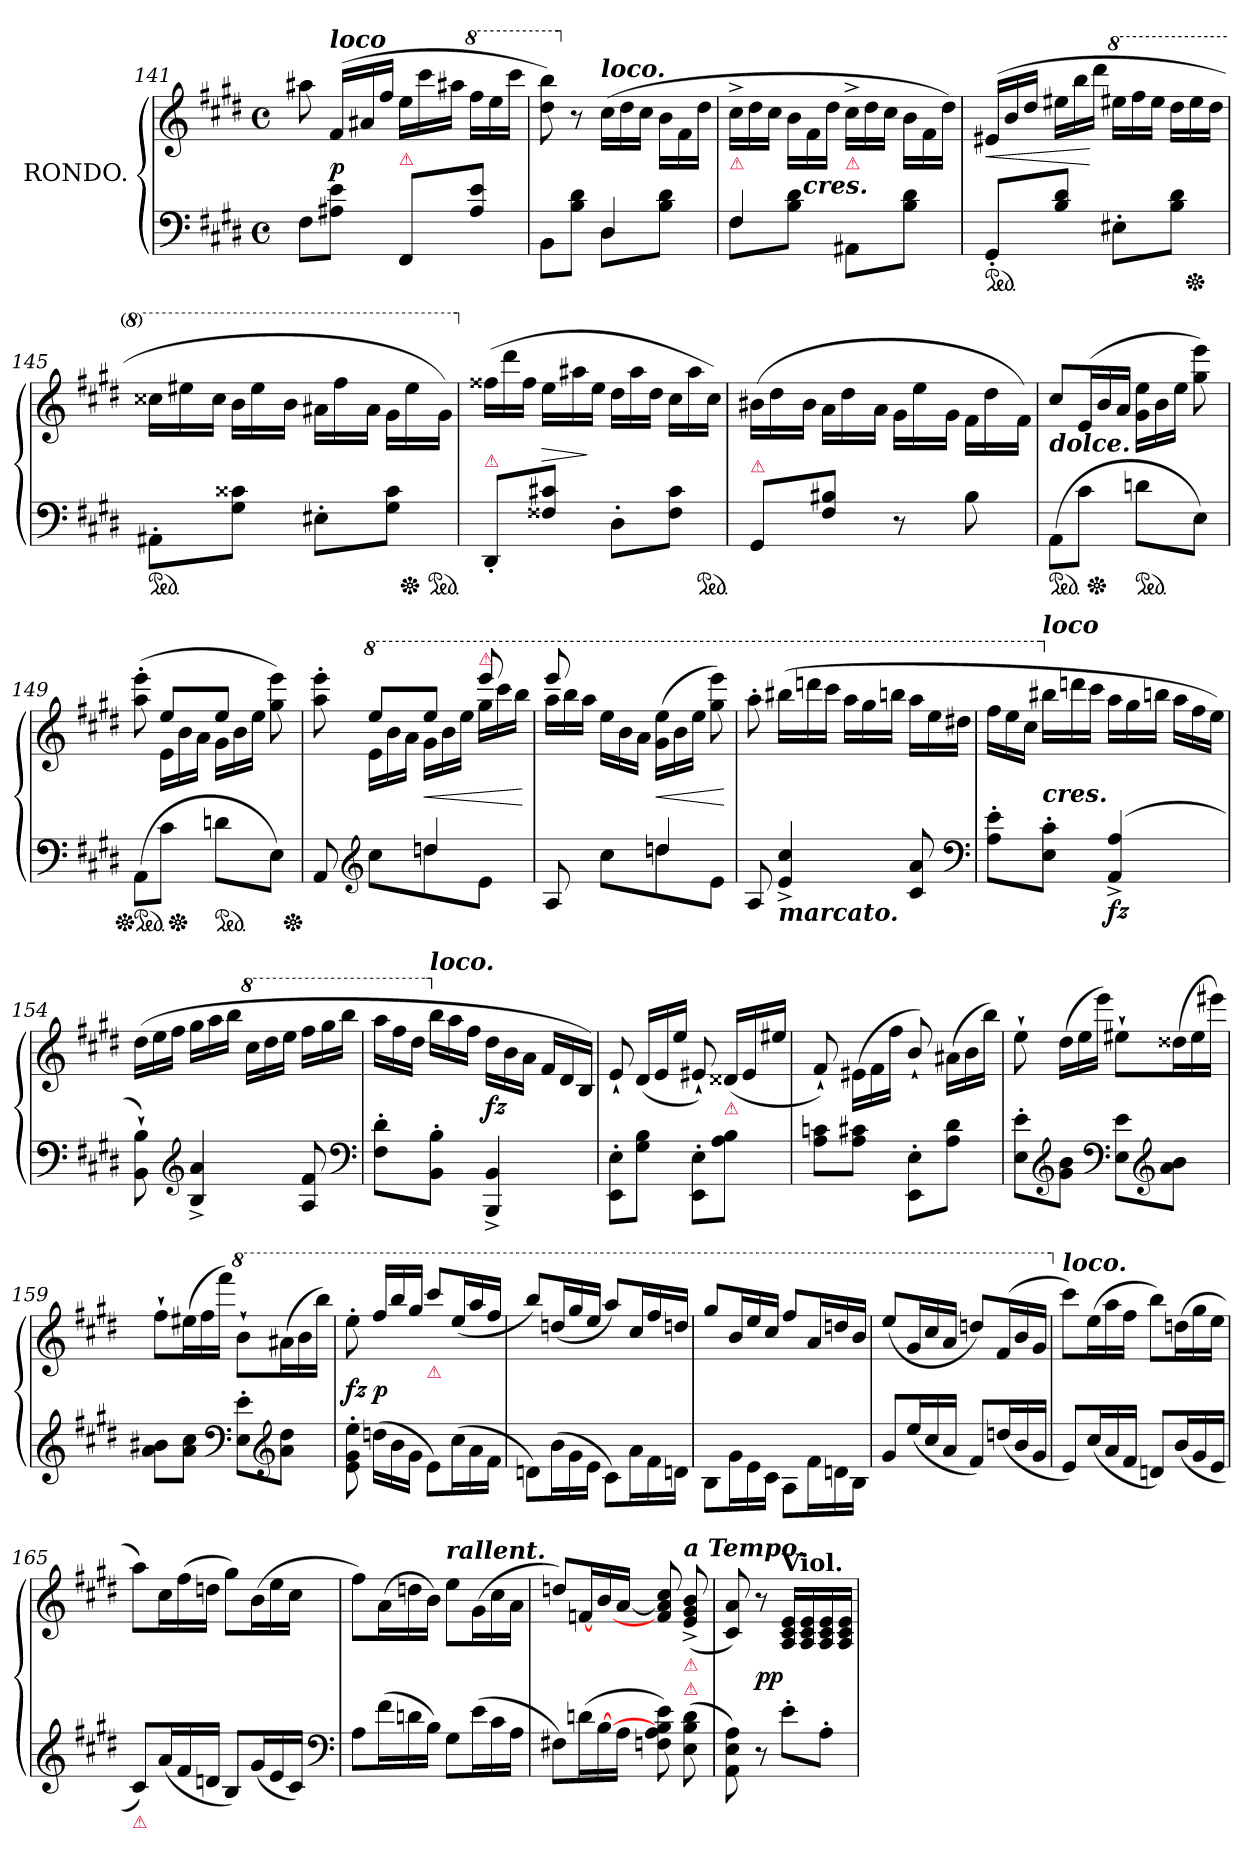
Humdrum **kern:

**kern	**kern	**dynam
*part1	*part1	*part1
*staff2	*staff1	*staff1/2
*I"RONDO.	*	*
*clefF4	*clefG2	*
*k[f#c#g#d#]	*k[f#c#g#d#]	*
*E:	*E:	*
*M2/4	*M2/4	*
*met(c)	*met(c)	*
=141	=141	=141
8F#L	8aa#X	.
*	*Xtuplet	*
!	!LO:TX:a:Bi:t=loco	!
8A#X 8eJ	(>24f#/LL	p
.	24a#X	.
.	24ff#JJ	.
!LO:TX:a:color=crimson:t=⚠	!	!
8FF#/L	24eeLL	.
.	24ccc#	.
.	24aa#XJJ	.
*	*8va	*
8A#\ 8e\J	24fff#LL	.
.	24eee	.
.	24cccc#JJ	.
=142	=142	=142
*^	*	*
4ryy	8BBL	8ddd# 8bbb)	.
*	*	*X8va	*
.	8B 8d#J	8r	.
!	!	!LO:TX:a:Bi:t=loco.	!
4D#	8D#L	(>24cc#LL	.
.	.	24dd#	.
.	.	24cc#JJ	.
.	8B 8d#J	24b\LL	.
.	.	24f#	.
.	.	24dd#JJ	.
=143	=143	=143	=143
!	!	!LO:TX:b:color=crimson:t=⚠	!
4F#	8F#L	24cc#^<LL	.
.	.	24dd#	.
.	.	24cc#JJ	.
.	8B 8d#J	24b\LL	.
!	!	!LO:TX:c:Bi:t=cres.	!
.	.	24f#	.
.	.	24dd#JJ	.
!	!	!LO:TX:b:color=crimson:t=⚠	!
4ryy	8AA#XL	24cc#^<LL	.
.	.	24dd#	.
.	.	24cc#JJ	.
.	8B 8d#J	24b\LL	.
.	.	24f#	.
.	.	24dd#JJ)	.
*v	*v	*	*
=144	=144	=144
!LO:TX:a:color=crimson:t=⚠	!	!
*ped	*	*
8GG#'</L	(>24e#XLL	<
.	24b	.
.	24dd#JJ	.
8B\ 8d#\J	24ee#XLL	.
.	24bb	.
.	24ddd#JJ	[
*	*8va	*
8E#X'L	24eee#XLL	.
.	24fff#	.
.	24eee#JJ	.
8B 8d#J	24ddd#LL	.
*Xped	*	*
.	24eee#	.
.	24ddd#JJ	.
=145	=145	=145
*	*^	*
*ped	*	*	*
8AA#X'L	24ryy	24ccc##X\LL	.
.	12.eee#X/	24eee#X	.
.	.	24ccc##JJ	.
8G# 8c##XJ	.	24bb\LL	.
.	12.eee#	24eee#	.
.	.	24bbJJ	.
8E#X'L	.	24aa#X\LL	.
.	12.fff#^	24fff#	.
.	.	24aa#JJ	.
8G# 8c##J	.	24gg#\LL	.
!	!LO:N:vis=16	!	!
*Xped	*	*	*
.	12eee#JJ	24eee#	.
.	.	24gg#JJ)	.
*ped	*	*	*
*	*v	*v	*
=146	=146	=146
*	*X8va	*
*	*^	*
!	!LO:TX:a:Bi:t=loco.	!	!
!LO:TX:a:color=crimson:t=⚠	!	!	!
*	*v	*v	*
8DD#'</L	(>24ff##XLL	.
.	24ddd#	.
.	24ff##JJ	.
8F##X\ 8c#X\J	24eeLL	>
.	24aa#X	.
.	24eeJJ	]
8D#'L	24dd#LL	.
.	24aa#	.
.	24dd#JJ	.
8F## 8c#J	24cc#LL	.
.	24aa#	.
.	24cc#JJ)	.
*ped	*	*
=147	=147	=147
*	*^	*
!LO:TX:a:color=crimson:t=⚠	!	!	!
8GG#/L	24ryy	(>24b#X\LL	.
.	12.dd#	24dd#	.
.	.	24b#JJ	.
8F#\ 8B#X\J	.	24a\LL	.
.	12.dd#	24dd#	.
.	.	24aJJ	.
8r	.	24g#\LL	.
.	12.ee^	24ee	.
.	.	24g#JJ	.
8B#	.	24f#\LL	.
!	!LO:N:vis=16	!	!
.	12dd#JJ	24dd#	.
.	.	24f#JJ)	.
=148	=148	=148	=148
!	!LO:TX:b:Bi:t=dolce.	!	!
*ped	*	*	*
(>8AAL	8cc#L	12..ryy	.
8c#J	(>24eL	.	.
*Xped	*	*	*
.	.	3ryy	.
.	24b	.	.
.	24aJJ	.	.
*ped	*	*	*
8dnL	24g# 24eeLL	.	.
.	24b	.	.
.	24eeJJ	.	.
8EJ)	8gg# 8eee)	.	.
.	.	48ryy	.
=149	=149	=149	=149
*	*	*^	*
*Xped	*	*	*	*
*ped	*	*	*	*
(>8AAL	8ryy	(>8aa' 8eee'	12..ryy	.
8c#J	8eeL	24eLL	.	.
*Xped	*	*	*	*
.	.	.	3ryy	.
.	.	24b	.	.
.	.	24aJJ	.	.
*ped	*	*	*	*
8dnL	8eeJ	24g#LL	.	.
.	.	24b	.	.
.	.	24eeJJ	.	.
8EJ)	8ryy	8gg# 8eee)	.	.
.	.	.	48ryy	.
*Xped	*	*	*	*
*	*	*v	*v	*
=150	=150	=150	=150
*^	*	*	*
4ryy	8AA	8ryy	8aa' 8eee'	.
*clefG2	*	*	*	*
*	*	*8va	*	*
.	8cc#L	8eeeL	24eeLL	.
.	.	.	24bb	.
.	.	.	24aaJJ	.
4ddn	8ddn	8eeeJ	24gg#LL	<
.	.	.	24bb	.
.	.	.	24eeeJJ	.
!	!	!LO:TX:a:color=crimson:t=⚠	!	!
.	8eJ	8eeee	24ggg#LL	.
.	.	.	24cccc#	.
.	.	.	24bbbJJ	.
*v	*v	*	*	*
*	*v	*v	*
.	.	[
=151	=151	=151
*^	*^	*
4ryy	8A	8eeee	24aaaLL	.
.	.	.	24bbb	.
.	.	.	24aaaJJ	.
.	8cc#L	4.ryy	24eeeLL	.
.	.	.	24bb	.
.	.	.	24aaJJ	.
4ddn	8ddn	.	(>24gg# 24eeeLL	<
.	.	.	24bb	.
.	.	.	24eeeJJ	.
.	8eJ	.	8ggg# 8eeee)	.
*v	*v	*	*	*
*	*v	*v	*
.	.	[
=152	=152	=152
8A	8aaa'	.
!LO:TX:b:Bi:t=marcato.	!	!
4e^ 4cc#^	(>24bbb#XLL	.
.	24ddddn	.
.	24cccc#JJ	.
.	24aaaLL	.
.	24ggg#	.
.	24bbbnJJ	.
8c# 8a	24aaaLL	.
.	24eee	.
.	24ddd#XJJ	.
*clefF4	*	*
=153	=153	=153
8A' 8e'L	24fff#LL	.
.	24eee	.
.	24ccc#JJ	.
*	*X8va	*
!	!LO:TX:c:Bi:t=cres.	!
!	!LO:TX:a:Bi:t=loco	!
8E' 8c#'J	24bb#XLL	.
.	24dddn	.
.	24ccc#JJ	.
!	!	!LO:DY:b=2
(>4AA^/ 4A^/	24aaLL	fz
.	24gg#	.
.	24bbnJJ	.
.	24aaLL	.
.	24ff#	.
.	24eeJJ)	.
=154	=154	=154
8BB` 8B`)	(>24dd#LL	.
.	24ee	.
.	24ff#JJ	.
*clefG2	*	*
4B^ 4a^	24gg#LL	.
.	24aa	.
.	24bbJJ	.
*	*8va	*
.	24ccc#LL	.
.	24ddd#	.
.	24eeeJJ	.
8A 8f#	24fff#LL	.
.	24ggg#	.
.	24bbbJJ	.
*clefF4	*	*
=155	=155	=155
8F#' 8d#'L	24aaaLL	.
.	24fff#	.
.	24ddd#JJ	.
*	*X8va	*
!	!LO:TX:a:Bi:t=loco.	!
8BB' 8B'J	24bbLL	.
.	24aa	.
.	24ff#JJ	.
4BBB^> 4BB^>	24dd#LL	fz
.	24b	.
.	24aJJ	.
.	24f#LL	.
.	24d#	.
.	24BJJ)	.
=156	=156	=156
8EE'\ 8E'\L	8e`	.
8G# 8BJ	(<24d#LL	.
.	24e	.
.	24eeJJ	.
8EE'\ 8E'\L	8e#X`)	.
!	!LO:TX:b:Bi:color=crimson:t=⚠	!
8A 8BJ	(<24d##XLL	.
.	24e#	.
.	24ee#XJJ	.
=157	=157	=157
8A 8cnL	8f#`)	.
8A 8c#XJ	(<24e#XLL	.
.	24f#	.
.	24ff#JJ	.
8EE' 8E'L	8b`/)	.
8A 8d#J	(>24a#XLL	.
.	24b	.
.	24bbJJ)	.
=158	=158	=158
8E' 8e'L	8ee`	.
*clefG2	*	*
8g# 8bJ	(>24dd#LL	.
.	24ee	.
.	24eeeJJ)	.
*clefF4	*	*
8E 8eL	8ee#X`L	.
*clefG2	*	*
8a 8bJ	(>24dd##XL	.
.	24ee#	.
.	24eee#XJJ)	.
=159	=159	=159
8a\ 8b#X\L	8ff#`L	.
8a 8cc#J	(>24ee#XL	.
.	24ff#	.
.	24fff#JJ)	.
*clefF4	*	*
*	*8va	*
8E' 8e'L	8bb`L	.
*clefG2	*	*
8a 8dd#J	(>24aa#XL	.
.	24bb	.
.	24bbbJJ)	.
=160	=160	=160
8e'\ 8g#'\ 8ee'\	8eee'	fz
*Xtuplet	*	*
(>24ddn\LL	24fff#/LL	p
24b\	24bbb/	.
24g#\JJ	24ggg#/JJ	.
!	!LO:TX:b:Bi:color=crimson:t=⚠	!
8e\L)	8cccc#/L	.
(>24cc#\L	(<24eee/L	.
24a\	24aaa/	.
24f#\JJ	24fff#/JJ	.
=161	=161	=161
8dn\L)	8bbb/L)	.
(>24b\L	(<24dddn/L	.
24g#\	24ggg#/	.
24e\JJ	24eee/JJ	.
8c#\L)	8aaa/L)	.
24a\L	24ccc#/L	.
24f#\	24fff#/	.
24dn\JJ	24dddn/JJ	.
=162	=162	=162
8B\L	8ggg#/L	.
24g#\L	24bb/L	.
24e\	24eee/	.
24c#\JJ	24ccc#/JJ	.
8A\L	8fff#/L	.
24f#\L	24aa/L	.
24dn\	24dddn/	.
24B\JJ	24bb/JJ	.
=163	=163	=163
8g#/L	(<8eee/L	.
(<24eeL	24gg#L	.
24cc#	24ccc#	.
24aJJ	24aaJJ	.
8f#L)	8dddnL)	.
(<24ddnL	(<24ff#L	.
24b	24bb	.
24g#JJ	24gg#JJ	.
=164	=164	=164
*	*X8va	*
!	!LO:TX:a:Bi:t=loco.	!
8eL)	8ccc#L)	.
(<24cc#L	(>24eeL	.
24a	24aa	.
24f#JJ	24ff#JJ	.
8dnL)	8bbL)	.
(<24bL	(>24ddnL	.
24g#	24gg#	.
24eJJ	24eeJJ	.
=165	=165	=165
!LO:TX:b:color=crimson:t=⚠	!	!
8c#L)	8aaL)	.
(<24aL	24cc#L	.
24f#	(>24ff#	.
24dnJJ	24ddnJJ	.
8BL)	8gg#L)	.
(<24g#L	(>24bL	.
24e	24ee	.
24c#JJ)	24cc#JJ	.
*clefF4	*	*
=166	=166	=166
8AL	8ff#L)	.
(>24f#L	(>24aL	.
24dn	24ddn	.
24BJJ)	24bJJ)	.
!	!LO:TX:a:Bi:t=rallent.	!
8G#L	8eeL	.
(>24eL	(>24g#L	.
24c#	24cc#	.
24AJJ	24aJJ	.
=167	=167	=167
8F#XL)	8ddnL)	.
(>24dnL	[24fnL	.
[24B	24b	.
24AJJ	[24aJJ	.
8Fn 8A 8B] 8e)	8f] 8a] 8cc#	.
!	!LO:TX:a:Bi:t=a Tempo.	!
!	!LO:TX:b:color=crimson:t=⚠	!
!LO:TX:a:color=crimson:t=⚠	!	!
(>8E 8B 8d	(<8e^< 8g#^< 8b^<	.
=168	=168	=168
8AA 8E 8A)	8c# 8a)	.
8r	8r	pp
!	!LO:TX:a:B:t=Viol.	!
8e'!\L	16A! 16c#! 16e!LL	.
.	16A! 16c#! 16e!	.
8A'!J	16A! 16c#! 16e!	.
.	16A! 16c#! 16e!JJ	.
=	=	=
*-	*-	*-
